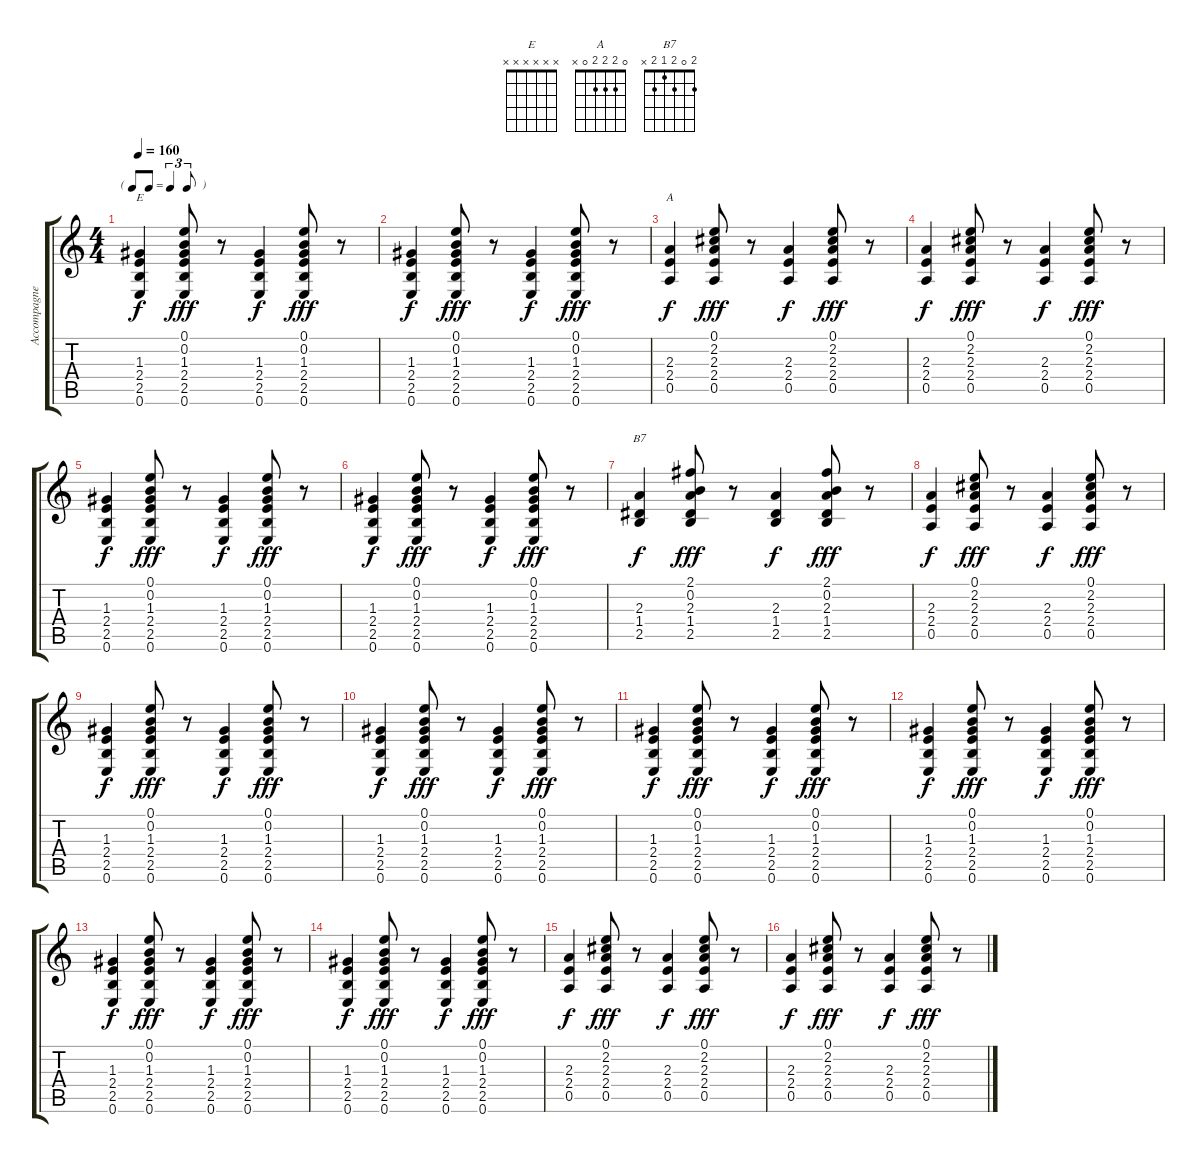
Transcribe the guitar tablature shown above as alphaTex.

\track ("Accompagnement2" "Accompagne") {instrument acousticguitarsteel}
\staff {score tabs}
\tuning (E4 B3 G3 D3 A2 E2) {hide}
\chord ("E" x x x x x x)
\chord ("A" 0 2 2 2 0 x)
\chord ("B7" 2 0 2 1 2 x)
\ts (4 4)
\tf triplet8th
\tempo 160
\clef g2
\ks c
(1.3 2.4 2.5 0.6).4{ch "E" dy f} (0.1 0.2 1.3 2.4 2.5 0.6).8{dy fff} r.8 (1.3 2.4 2.5 0.6).4{dy f} (0.1 0.2 1.3 2.4 2.5 0.6).8{dy fff} r.8 |
(1.3 2.4 2.5 0.6).4{dy f} (0.1 0.2 1.3 2.4 2.5 0.6).8{dy fff} r.8 (1.3 2.4 2.5 0.6).4{dy f} (0.1 0.2 1.3 2.4 2.5 0.6).8{dy fff} r.8 |
(2.3 2.4 0.5).4{ch "A" dy f} (0.1 2.2 2.3 2.4 0.5).8{dy fff} r.8 (2.3 2.4 0.5).4{dy f} (0.1 2.2 2.3 2.4 0.5).8{dy fff} r.8 |
(2.3 2.4 0.5).4{dy f} (0.1 2.2 2.3 2.4 0.5).8{dy fff} r.8 (2.3 2.4 0.5).4{dy f} (0.1 2.2 2.3 2.4 0.5).8{dy fff} r.8 |
(1.3 2.4 2.5 0.6).4{dy f} (0.1 0.2 1.3 2.4 2.5 0.6).8{dy fff} r.8 (1.3 2.4 2.5 0.6).4{dy f} (0.1 0.2 1.3 2.4 2.5 0.6).8{dy fff} r.8 |
(1.3 2.4 2.5 0.6).4{dy f} (0.1 0.2 1.3 2.4 2.5 0.6).8{dy fff} r.8 (1.3 2.4 2.5 0.6).4{dy f} (0.1 0.2 1.3 2.4 2.5 0.6).8{dy fff} r.8 |
(2.3 1.4 2.5).4{ch "B7" dy f} (2.1 0.2 2.3 1.4 2.5).8{dy fff} r.8 (2.3 1.4 2.5).4{dy f} (2.1 0.2 2.3 1.4 2.5).8{dy fff} r.8 |
(2.3 2.4 0.5).4{dy f} (0.1 2.2 2.3 2.4 0.5).8{dy fff} r.8 (2.3 2.4 0.5).4{dy f} (0.1 2.2 2.3 2.4 0.5).8{dy fff} r.8 |
(1.3 2.4 2.5 0.6).4{dy f} (0.1 0.2 1.3 2.4 2.5 0.6).8{dy fff} r.8 (1.3 2.4 2.5 0.6).4{dy f} (0.1 0.2 1.3 2.4 2.5 0.6).8{dy fff} r.8 |
(1.3 2.4 2.5 0.6).4{dy f} (0.1 0.2 1.3 2.4 2.5 0.6).8{dy fff} r.8 (1.3 2.4 2.5 0.6).4{dy f} (0.1 0.2 1.3 2.4 2.5 0.6).8{dy fff} r.8 |
(1.3 2.4 2.5 0.6).4{dy f} (0.1 0.2 1.3 2.4 2.5 0.6).8{dy fff} r.8 (1.3 2.4 2.5 0.6).4{dy f} (0.1 0.2 1.3 2.4 2.5 0.6).8{dy fff} r.8 |
(1.3 2.4 2.5 0.6).4{dy f} (0.1 0.2 1.3 2.4 2.5 0.6).8{dy fff} r.8 (1.3 2.4 2.5 0.6).4{dy f} (0.1 0.2 1.3 2.4 2.5 0.6).8{dy fff} r.8 |
(1.3 2.4 2.5 0.6).4{dy f} (0.1 0.2 1.3 2.4 2.5 0.6).8{dy fff} r.8 (1.3 2.4 2.5 0.6).4{dy f} (0.1 0.2 1.3 2.4 2.5 0.6).8{dy fff} r.8 |
(1.3 2.4 2.5 0.6).4{dy f} (0.1 0.2 1.3 2.4 2.5 0.6).8{dy fff} r.8 (1.3 2.4 2.5 0.6).4{dy f} (0.1 0.2 1.3 2.4 2.5 0.6).8{dy fff} r.8 |
(2.3 2.4 0.5).4{dy f} (0.1 2.2 2.3 2.4 0.5).8{dy fff} r.8 (2.3 2.4 0.5).4{dy f} (0.1 2.2 2.3 2.4 0.5).8{dy fff} r.8 |
(2.3 2.4 0.5).4{dy f} (0.1 2.2 2.3 2.4 0.5).8{dy fff} r.8 (2.3 2.4 0.5).4{dy f} (0.1 2.2 2.3 2.4 0.5).8{dy fff} r.8
